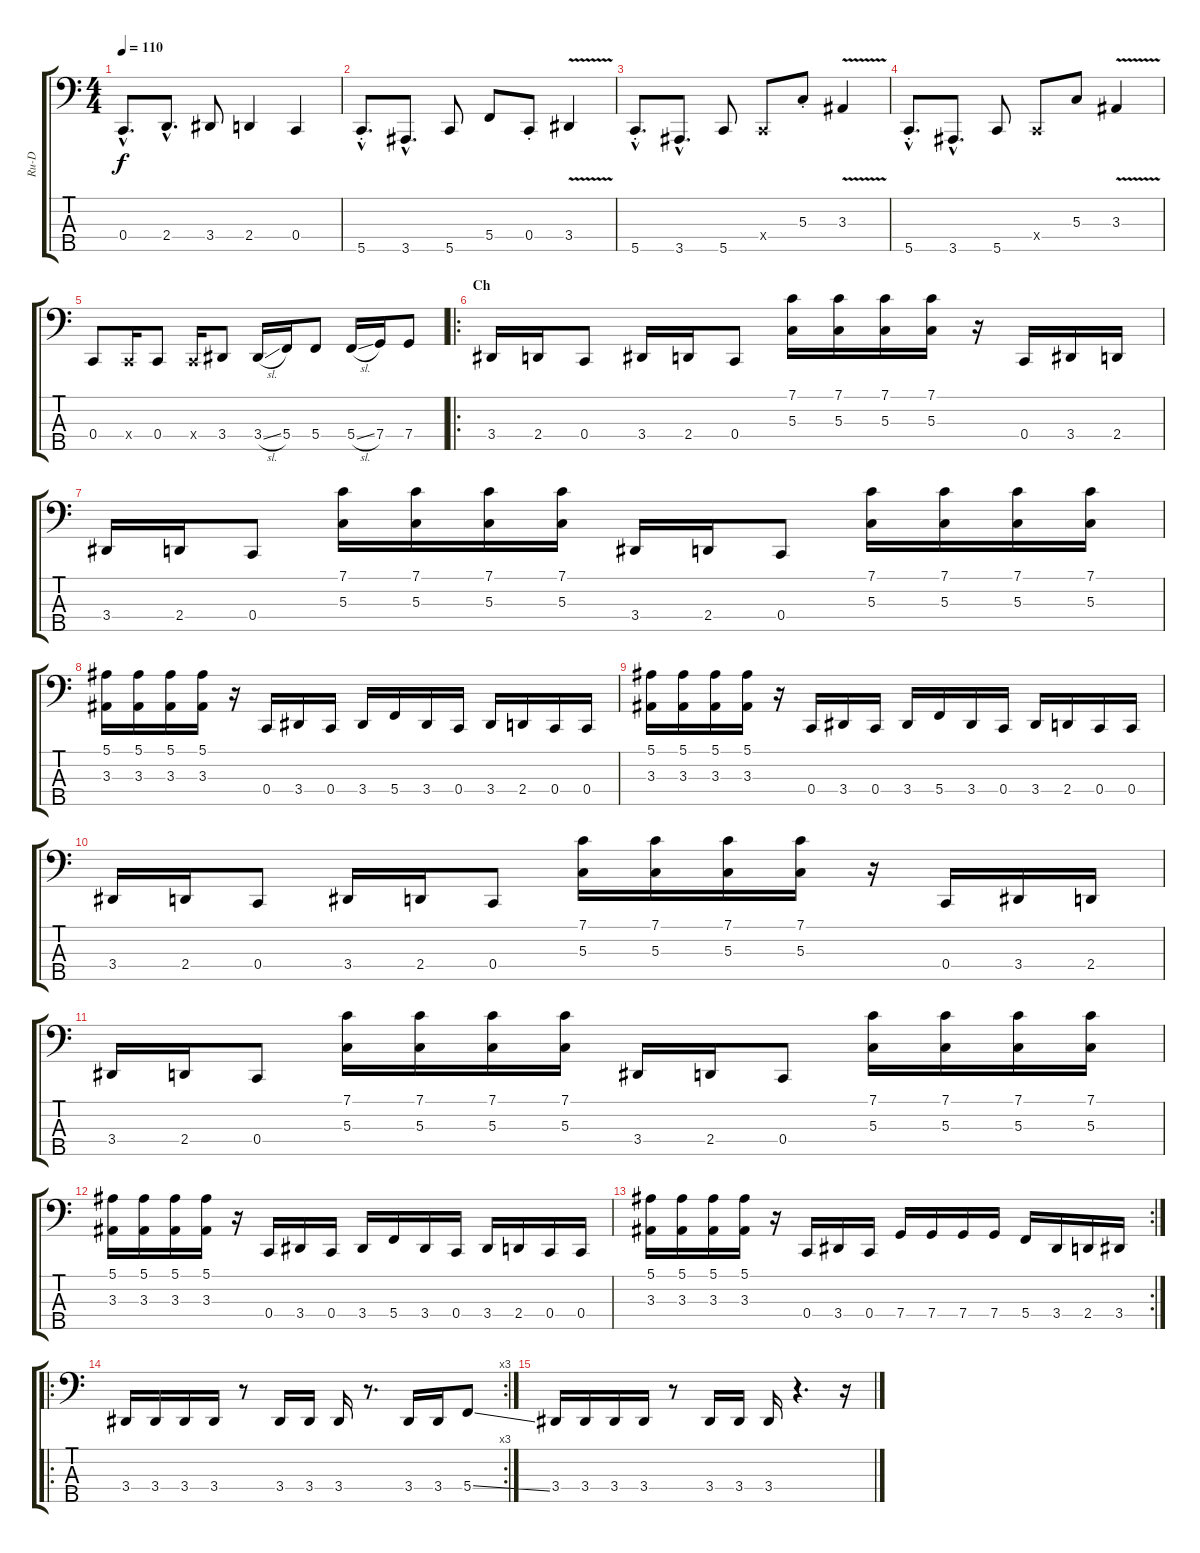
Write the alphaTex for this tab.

\track ("Ru-D" "Ru-D") {instrument electricbassfinger}
\staff {score tabs}
\tuning (F2 C2 G1 C1 G0) {hide}
\ts (4 4)
\tempo 110
\clef f4
\ks c
0.4{hac}.8{d dy f} 2.4{hac}.8{d} 3.4.8 2.4.4 0.4.4 |
5.5{hac st}.8{d} 3.5{hac}.8{d} 5.5.8 5.4.8 0.4{st}.8 3.4{v}.4 |
5.5{hac st}.8{d} 3.5{hac}.8{d} 5.5.8 0.4{x}.8 5.3{st}.8 3.3{v}.4 |
5.5{hac st}.8{d} 3.5{hac}.8{d} 5.5.8 0.4{x}.8 5.3.8 3.3{v}.4 |
0.4.8 0.4{x}.16 0.4.8 0.4{x}.16 3.4.8 3.4{sl}.16 5.4.16 5.4.8 5.4{sl}.16 7.4.16 7.4.8 |
\ro
\section ("" "Ch")
3.4.16 2.4.16 0.4.8 3.4.16 2.4.16 0.4.8 (7.1 5.3).16 (7.1 5.3).16 (7.1 5.3).16 (7.1 5.3).16 r.16 0.4.16 3.4.16 2.4.16 |
3.4.16 2.4.16 0.4.8 (7.1 5.3).16 (7.1 5.3).16 (7.1 5.3).16 (7.1 5.3).16 3.4.16 2.4.16 0.4.8 (7.1 5.3).16 (7.1 5.3).16 (7.1 5.3).16 (7.1 5.3).16 |
(5.1 3.3).16 (5.1 3.3).16 (5.1 3.3).16 (5.1 3.3).16 r.16 0.4.16 3.4.16 0.4.16 3.4.16 5.4.16 3.4.16 0.4.16 3.4.16 2.4.16 0.4.16 0.4.16 |
(5.1 3.3).16 (5.1 3.3).16 (5.1 3.3).16 (5.1 3.3).16 r.16 0.4.16 3.4.16 0.4.16 3.4.16 5.4.16 3.4.16 0.4.16 3.4.16 2.4.16 0.4.16 0.4.16 |
3.4.16 2.4.16 0.4.8 3.4.16 2.4.16 0.4.8 (7.1 5.3).16 (7.1 5.3).16 (7.1 5.3).16 (7.1 5.3).16 r.16 0.4.16 3.4.16 2.4.16 |
3.4.16 2.4.16 0.4.8 (7.1 5.3).16 (7.1 5.3).16 (7.1 5.3).16 (7.1 5.3).16 3.4.16 2.4.16 0.4.8 (7.1 5.3).16 (7.1 5.3).16 (7.1 5.3).16 (7.1 5.3).16 |
(5.1 3.3).16 (5.1 3.3).16 (5.1 3.3).16 (5.1 3.3).16 r.16 0.4.16 3.4.16 0.4.16 3.4.16 5.4.16 3.4.16 0.4.16 3.4.16 2.4.16 0.4.16 0.4.16 |
\rc 2
(5.1 3.3).16 (5.1 3.3).16 (5.1 3.3).16 (5.1 3.3).16 r.16 0.4.16 3.4.16 0.4.16 7.4.16 7.4.16 7.4.16 7.4.16 5.4.16 3.4.16 2.4.16 3.4.16 |
\ro
\rc 3
3.4.16 3.4.16 3.4.16 3.4.16 r.8 3.4.16 3.4.16 3.4.16 r.8{d} 3.4.16 3.4.16 5.4{ss}.8 |
3.4.16 3.4.16 3.4.16 3.4.16 r.8 3.4.16 3.4.16 3.4.16 r.4{d} r.16
